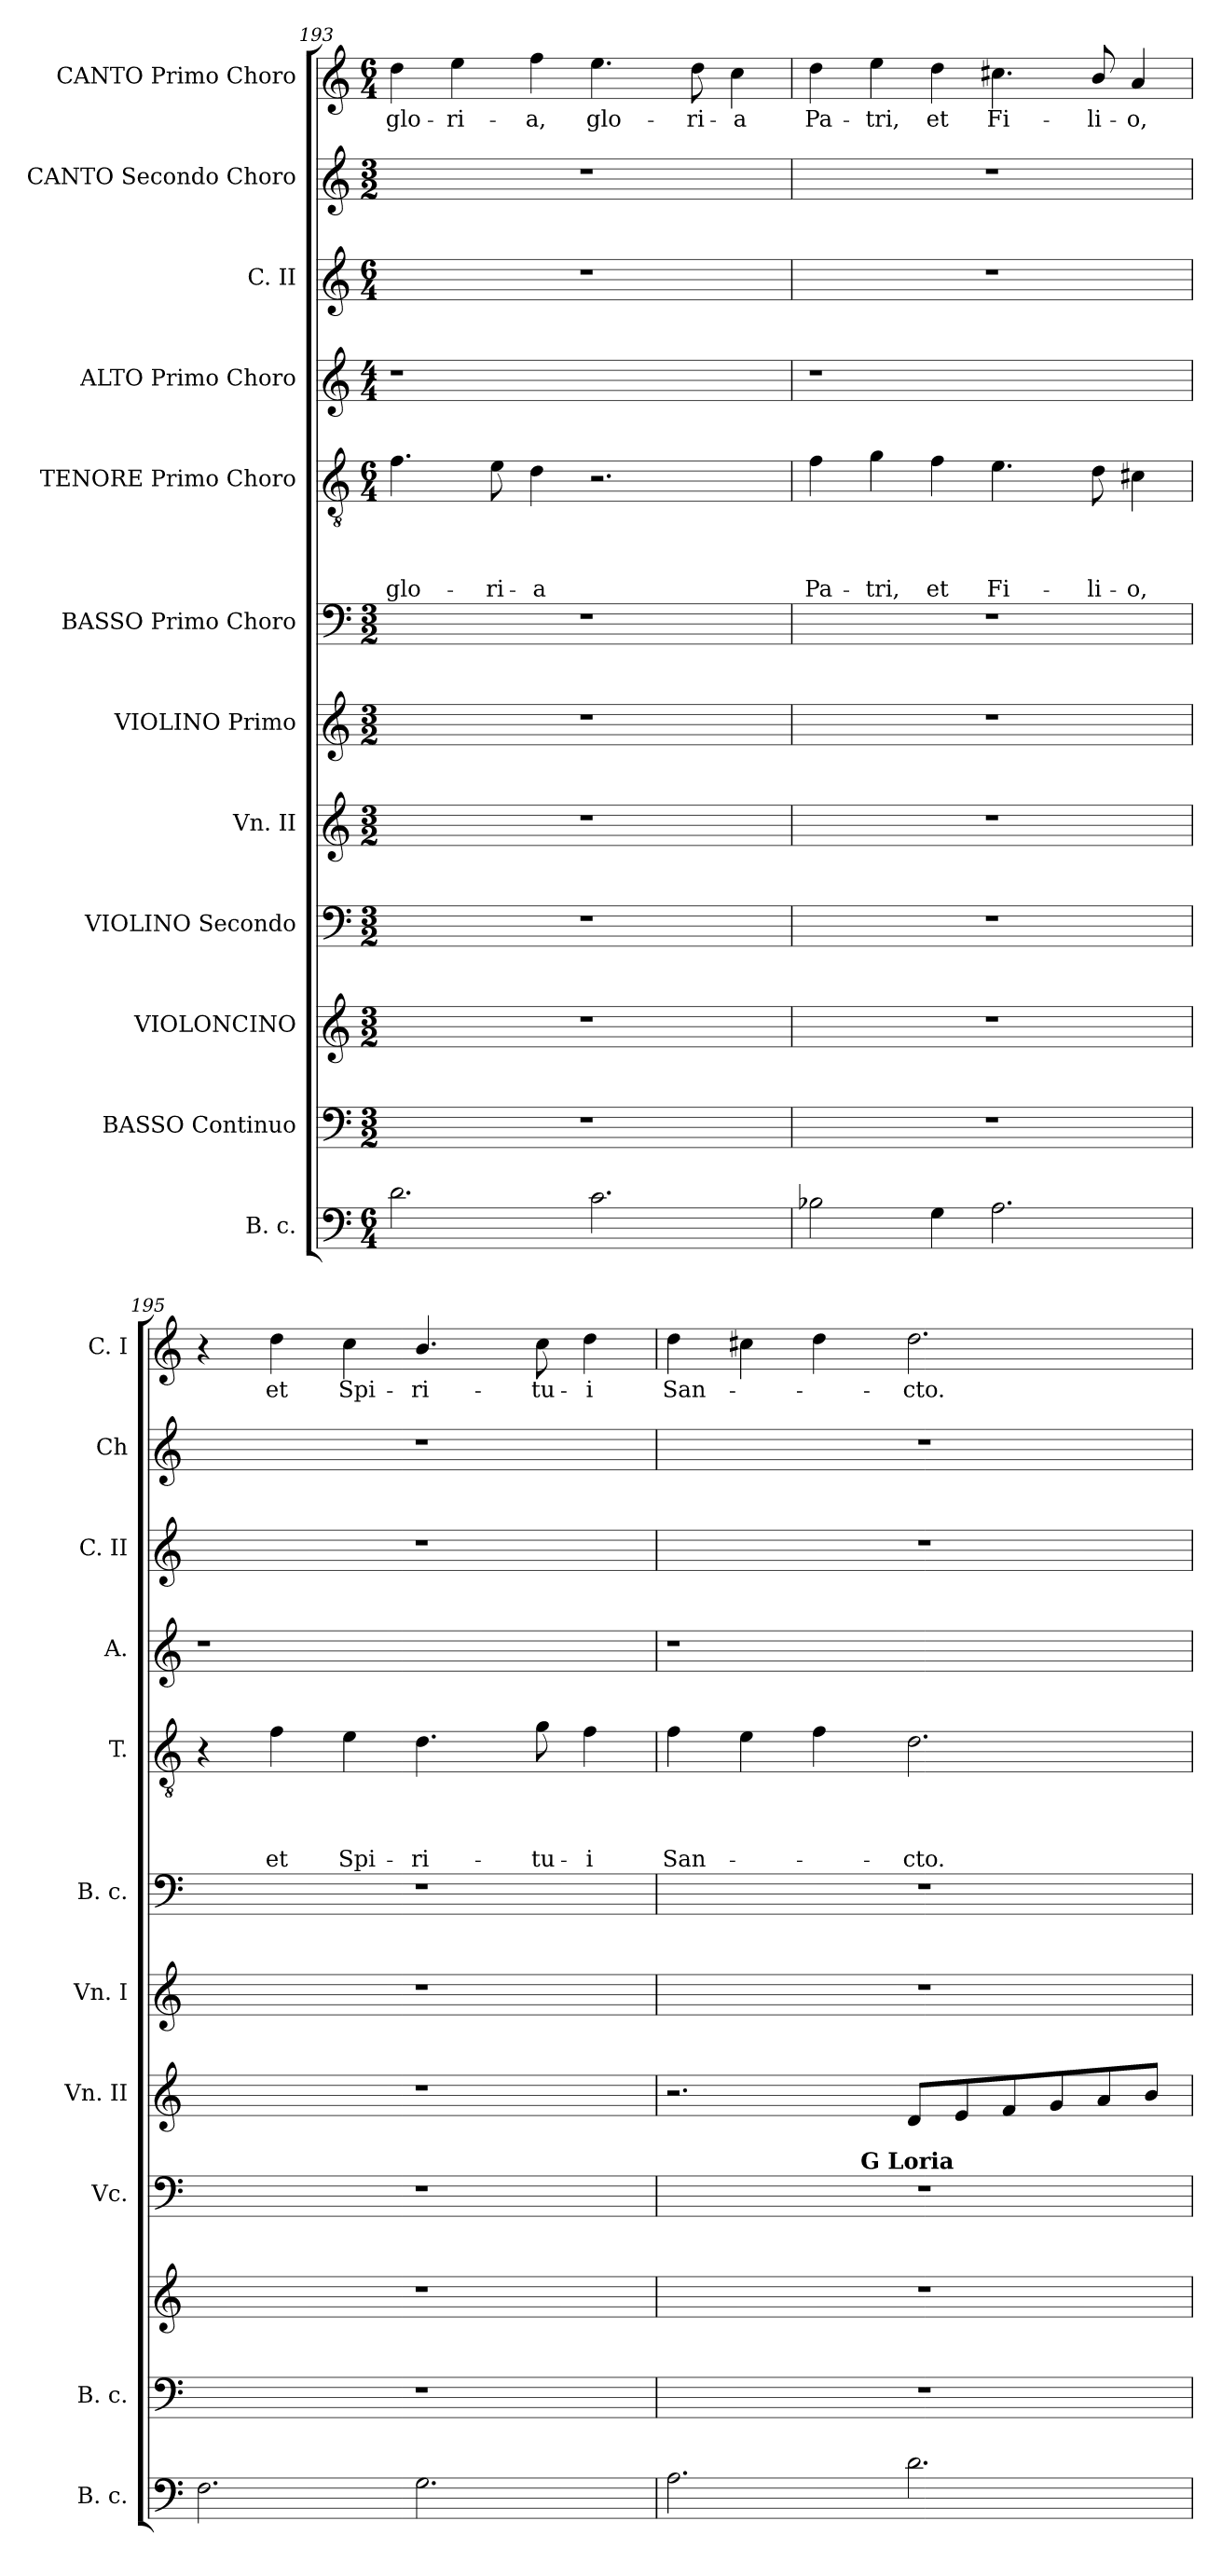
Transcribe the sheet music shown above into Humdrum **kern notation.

**kern	**kern	**kern	**kern	**kern	**kern	**kern	**kern	**text	**text	**text	**text	**kern	**kern	**kern	**kern	**text
*part12	*part11	*part10	*part9	*part8	*part7	*part6	*part5	*part5	*part5	*part5	*part5	*part4	*part3	*part2	*part1	*part1
*staff12	*staff11	*staff10	*staff9	*staff8	*staff7	*staff6	*staff5	*staff5	*staff5	*staff5	*staff5	*staff4	*staff3	*staff2	*staff1	*staff1
*I"B. c.	*I"BASSO Continuo	*I"VIOLONCINO	*I"VIOLINO Secondo	*I"Vn. II	*I"VIOLINO Primo	*I"BASSO Primo Choro	*I"TENORE Primo Choro	*	*	*	*	*I"ALTO Primo Choro	*I"C. II	*I"CANTO Secondo Choro	*I"CANTO Primo Choro	*
*I'B. c.	*I'B. c.	*	*I'Vc.	*I'Vn. II	*I'Vn. I	*I'B. c.	*I'T.	*	*	*	*	*I'A.	*I'C. II	*I'Ch	*I'C. I	*
*clefF4	*clefF4	*clefG2	*clefF4	*clefG2	*clefG2	*clefF4	*clefGv2	*	*	*	*	*clefG2	*clefG2	*clefG2	*clefG2	*
*	*ITrd7c12	*	*	*	*	*	*	*	*	*	*	*	*	*	*	*
*k[]	*k[]	*k[]	*k[]	*k[]	*k[]	*k[]	*k[]	*	*	*	*	*k[]	*k[]	*k[]	*k[]	*
*C:	*C:	*C:	*C:	*C:	*C:	*C:	*C:	*	*	*	*	*C:	*C:	*C:	*C:	*
*M6/4	*M3/2	*M3/2	*M3/2	*M3/2	*M3/2	*M3/2	*M6/4	*	*	*	*	*M4/4	*M6/4	*M3/2	*M6/4	*
=193	=193	=193	=193	=193	=193	=193	=193	=193	=193	=193	=193	=193	=193	=193	=193	=193
!	!	!	!	!	!	!	!	!	!	!	!LO:LY:b	!	!	!	!	!LO:LY:b
2.d\	1.r	1.r	1.r	1.r	1.r	1.r	4.f\	.	.	.	glo-	1r	1.r	1.r	4dd\	glo-
!	!	!	!	!	!	!	!	!	!	!	!	!	!	!	!	!LO:LY:b
.	.	.	.	.	.	.	.	.	.	.	.	.	.	.	4ee\	-ri-
!	!	!	!	!	!	!	!	!	!	!	!LO:LY:b	!	!	!	!	!
.	.	.	.	.	.	.	8e\	.	.	.	-ri-	.	.	.	.	.
!	!	!	!	!	!	!	!	!	!	!	!LO:LY:b	!	!	!	!	!LO:LY:b
.	.	.	.	.	.	.	4d\	.	.	.	-a	.	.	.	4ff\	-a,
!	!	!	!	!	!	!	!	!	!	!	!	!	!	!	!	!LO:LY:b
2.c>\	.	.	.	.	.	.	2.r	.	.	.	.	.	.	.	4.ee\	glo-
.	.	.	.	.	.	.	.	.	.	.	.	2ryy	.	.	.	.
!	!	!	!	!	!	!	!	!	!	!	!	!	!	!	!	!LO:LY:b
.	.	.	.	.	.	.	.	.	.	.	.	.	.	.	8dd\	-ri-
!	!	!	!	!	!	!	!	!	!	!	!	!	!	!	!	!LO:LY:b
.	.	.	.	.	.	.	.	.	.	.	.	.	.	.	4cc\	-a
=194	=194	=194	=194	=194	=194	=194	=194	=194	=194	=194	=194	=194	=194	=194	=194	=194
!	!	!	!	!	!	!	!	!	!	!	!LO:LY:b	!	!	!	!	!LO:LY:b
2B-X\	1.r	1.r	1.r	1.r	1.r	1.r	4f\	.	.	.	Pa-	1r	1.r	1.r	4dd\	Pa-
!	!	!	!	!	!	!	!	!	!	!	!LO:LY:b	!	!	!	!	!LO:LY:b
.	.	.	.	.	.	.	4g\	.	.	.	-tri,	.	.	.	4ee\	-tri,
!	!	!	!	!	!	!	!	!	!	!	!LO:LY:b	!	!	!	!	!LO:LY:b
4G\	.	.	.	.	.	.	4f\	.	.	.	et	.	.	.	4dd\	et
!	!	!	!	!	!	!	!	!	!	!	!LO:LY:b	!	!	!	!	!LO:LY:b
2.A\	.	.	.	.	.	.	4.e\	.	.	.	Fi-	.	.	.	4.cc#X\	Fi-
.	.	.	.	.	.	.	.	.	.	.	.	2ryy	.	.	.	.
!	!	!	!	!	!	!	!	!	!	!	!LO:LY:b	!	!	!	!	!LO:LY:b
.	.	.	.	.	.	.	8d\	.	.	.	-li-	.	.	.	8b/	-li-
!	!	!	!	!	!	!	!	!	!	!	!LO:LY:b	!	!	!	!	!LO:LY:b
.	.	.	.	.	.	.	4c#X\	.	.	.	-o,	.	.	.	4a/	-o,
!!LO:LB:g=z
=195	=195	=195	=195	=195	=195	=195	=195	=195	=195	=195	=195	=195	=195	=195	=195	=195
!	!	!	!LO:N:vis=1	!LO:N:vis=1	!LO:N:vis=1	!	!	!	!	!	!	!	!	!	!	!
2.F\	1.r	1.r	1.r	1.r	1.r	1.r	4r	.	.	.	.	1r	1.r	1.r	4r	.
!	!	!	!	!	!	!	!	!	!	!	!LO:LY:b	!	!	!	!	!LO:LY:b
.	.	.	.	.	.	.	4f\	.	.	.	et	.	.	.	4dd\	et
!	!	!	!	!	!	!	!	!	!	!	!LO:LY:b	!	!	!	!	!LO:LY:b
.	.	.	.	.	.	.	4e\	.	.	.	Spi-	.	.	.	4cc\	Spi-
!	!	!	!	!	!	!	!	!	!	!	!LO:LY:b	!	!	!	!	!LO:LY:b
2.G\	.	.	.	.	.	.	4.d\	.	.	.	-ri-	.	.	.	4.b/	-ri-
.	.	.	.	.	.	.	.	.	.	.	.	2ryy	.	.	.	.
!	!	!	!	!	!	!	!	!	!	!	!LO:LY:b	!	!	!	!	!LO:LY:b
.	.	.	.	.	.	.	8g\	.	.	.	-tu-	.	.	.	8cc\	-tu-
!	!	!	!	!	!	!	!	!	!	!	!LO:LY:b	!	!	!	!	!LO:LY:b
.	.	.	.	.	.	.	4f\	.	.	.	-i	.	.	.	4dd\	-i
=196	=196	=196	=196	=196	=196	=196	=196	=196	=196	=196	=196	=196	=196	=196	=196	=196
!	!	!	!LO:N:vis=1	!	!LO:N:vis=1	!	!	!	!	!	!LO:LY:b	!	!	!	!	!LO:LY:b
*	*	*	*^	*	*	*	*	*	*	*	*	*	*	*	*	*
2.A\	1.r	1.r	1.r	2ryy	2.r	1.r	1.r	4f\	.	.	.	San-	1r	1.r	1.r	4dd\	San-
.	.	.	.	.	.	.	.	4e\	.	.	.	.	.	.	.	4cc#X\	.
.	.	.	.	8ryy	.	.	.	4f\	.	.	.	.	.	.	.	4dd\	.
!	!	!	!	!LO:TX:a:B:t=G Loria	!	!	!	!	!	!	!	!	!	!	!	!	!
.	.	.	.	2..ryy	.	.	.	.	.	.	.	.	.	.	.	.	.
!	!	!	!	!	!	!	!	!	!	!	!	!LO:LY:b	!	!	!	!	!LO:LY:b
2.d\	.	.	.	.	8d/L	.	.	2.d\	.	.	.	-cto.	.	.	.	2.dd\	-cto.
.	.	.	.	.	8e/	.	.	.	.	.	.	.	.	.	.	.	.
.	.	.	.	.	8f/	.	.	.	.	.	.	.	2ryy	.	.	.	.
.	.	.	.	.	8g/	.	.	.	.	.	.	.	.	.	.	.	.
.	.	.	.	.	8a/	.	.	.	.	.	.	.	.	.	.	.	.
.	.	.	.	.	8b/J	.	.	.	.	.	.	.	.	.	.	.	.
*	*	*	*v	*v	*	*	*	*	*	*	*	*	*	*	*	*	*
=	=	=	=	=	=	=	=	=	=	=	=	=	=	=	=	=
*-	*-	*-	*-	*-	*-	*-	*-	*-	*-	*-	*-	*-	*-	*-	*-	*-
